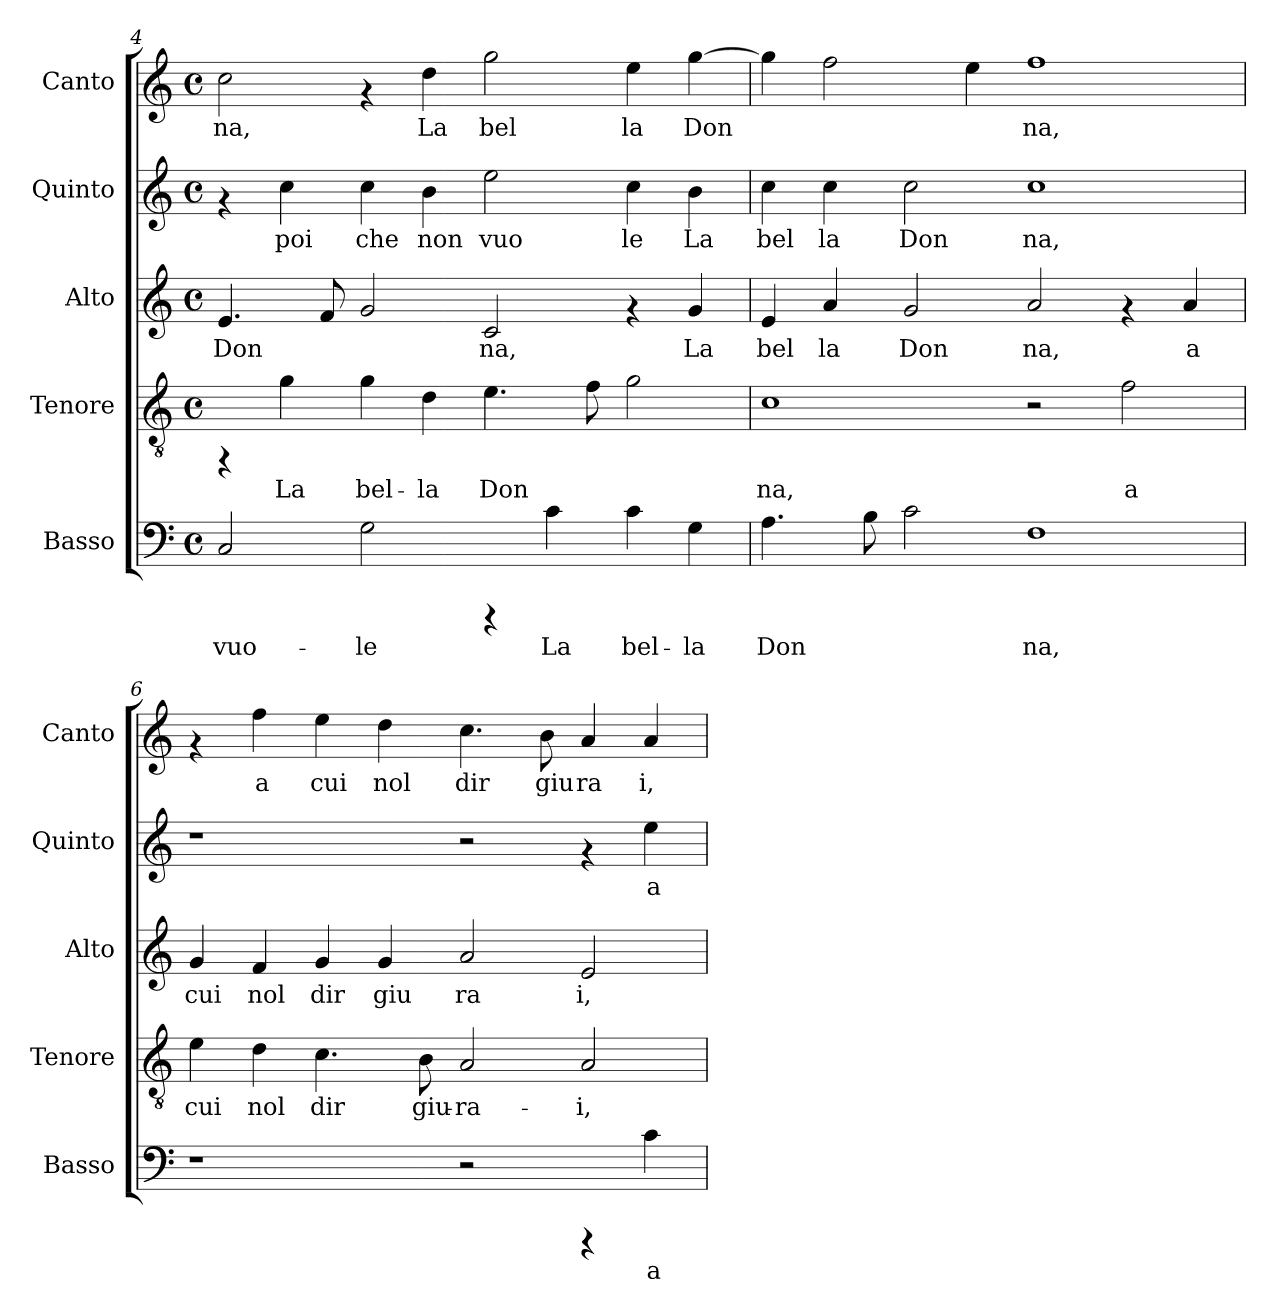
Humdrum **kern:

**kern	**text	**kern	**text	**kern	**text	**kern	**text	**kern	**text
*part5	*part5	*part4	*part4	*part3	*part3	*part2	*part2	*part1	*part1
*staff5	*staff5	*staff4	*staff4	*staff3	*staff3	*staff2	*staff2	*staff1	*staff1
*I"Basso	*	*I"Tenore	*	*I"Alto	*	*I"Quinto	*	*I"Canto	*
*I'Basso	*	*I'Tenore	*	*I'Alto	*	*I'Quinto	*	*I'Canto	*
!!LO:LB:g=z
*clefF4	*	*clefGv2	*	*clefG2	*	*clefG2	*	*clefG2	*
*k[]	*	*k[]	*	*k[]	*	*k[]	*	*k[]	*
*C:	*	*C:	*	*C:	*	*C:	*	*C:	*
*M4/4	*	*M4/4	*	*M4/4	*	*M4/4	*	*M4/4	*
*met(c)	*	*met(c)	*	*met(c)	*	*met(c)	*	*met(c)	*
=4	=4	=4	=4	=4	=4	=4	=4	=4	=4
!	!LO:LY:b:cj	!	!	!	!LO:LY:b:cj	!	!	!	!LO:LY:b:cj
2C/	vuo-	4rFF	.	4.e/	Don	4rf	.	2cc\	-na,
!	!	!	!LO:LY:b:cj	!	!	!	!LO:LY:b:cj	!	!
.	.	4g\	La	.	.	4cc\	poi	.	.
!	!	!	!	!	!LO:LY:b:cj	!	!	!	!
.	.	.	.	8f/	.	.	.	.	.
!	!LO:LY:b:cj	!	!LO:LY:b:cj	!	!LO:LY:b:cj	!	!LO:LY:b:cj	!	!
2G\	-le	4g\	bel-	2g/	.	4cc\	che	4rf	.
!	!	!	!LO:LY:b:cj	!	!	!	!LO:LY:b:cj	!	!LO:LY:b:cj
.	.	4d\	-la	.	.	4b\	non	4dd\	La
!	!	!	!LO:LY:b:cj	!	!LO:LY:b:cj	!	!LO:LY:b:cj	!	!LO:LY:b:cj
4rCCC	.	4.e\	Don-	2c/	na,	2ee\	vuo	2gg\	bel
!	!LO:LY:b:cj	!	!	!	!	!	!	!	!
4c\	La	.	.	.	.	.	.	.	.
!	!	!	!LO:LY:b:cj	!	!	!	!	!	!
.	.	8f\	--	.	.	.	.	.	.
!	!LO:LY:b:cj	!	!LO:LY:b:cj	!	!	!	!LO:LY:b:cj	!	!LO:LY:b:cj
4c\	bel-	2g\	--	4rf	.	4cc\	le	4ee\	la
!	!LO:LY:b:cj	!	!	!	!LO:LY:b:cj	!	!LO:LY:b:cj	!	!LO:LY:b:cj
4G\	-la	.	.	4g/	La	4b\	La	[>4gg\	Don
=5	=5	=5	=5	=5	=5	=5	=5	=5	=5
!	!LO:LY:b:cj	!	!LO:LY:b:cj	!	!LO:LY:b:cj	!	!LO:LY:b:cj	!	!LO:LY:b:cj
4.A\	Don-	1c	-na,	4e/	bel	4cc\	bel	4gg>\]	.
!	!	!	!	!	!LO:LY:b:cj	!	!LO:LY:b:cj	!	!LO:LY:b:cj
.	.	.	.	4a/	la	4cc\	la	2ff\	.
!	!LO:LY:b:cj	!	!	!	!	!	!	!	!
8B\	--	.	.	.	.	.	.	.	.
!	!LO:LY:b:cj	!	!	!	!LO:LY:b:cj	!	!LO:LY:b:cj	!	!
2c\	--	.	.	2g/	Don	2cc\	Don	.	.
!	!	!	!	!	!	!	!	!	!LO:LY:b:cj
.	.	.	.	.	.	.	.	4ee\	.
!	!LO:LY:b:cj	!	!	!	!LO:LY:b:cj	!	!LO:LY:b:cj	!	!LO:LY:b:cj
1F	-na,	2r	.	2a/	na,	1cc	na,	1ff	na,
!	!	!	!LO:LY:b:cj	!	!	!	!	!	!
.	.	2f\	a	4rf	.	.	.	.	.
!	!	!	!	!	!LO:LY:b:cj	!	!	!	!
.	.	.	.	4a/	a	.	.	.	.
=6	=6	=6	=6	=6	=6	=6	=6	=6	=6
!	!	!	!LO:LY:b:cj	!	!LO:LY:b:cj	!	!	!	!
1r	.	4e\	cui	4g/	cui	1r	.	4rf	.
!	!	!	!LO:LY:b:cj	!	!LO:LY:b:cj	!	!	!	!LO:LY:b:cj
.	.	4d\	nol	4f/	nol	.	.	4ff\	a
!	!	!	!LO:LY:b:cj	!	!LO:LY:b:cj	!	!	!	!LO:LY:b:cj
.	.	4.c\	dir	4g/	dir	.	.	4ee\	cui
!	!	!	!	!	!LO:LY:b:cj	!	!	!	!LO:LY:b:cj
.	.	.	.	4g/	giu	.	.	4dd\	nol
!	!	!	!LO:LY:b:cj	!	!	!	!	!	!
.	.	8B\	giu-	.	.	.	.	.	.
!	!	!	!LO:LY:b:cj	!	!LO:LY:b:cj	!	!	!	!LO:LY:b:cj
2r	.	2A/	-ra-	2a/	ra	2r	.	4.cc\	dir
!	!	!	!	!	!	!	!	!	!LO:LY:b:cj
.	.	.	.	.	.	.	.	8b\	giu
!	!	!	!LO:LY:b:cj	!	!LO:LY:b:cj	!	!	!	!LO:LY:b:cj
4rCCC	.	2A/	-i,	2e/	i,	4rf	.	4a/	ra
!	!LO:LY:b:cj	!	!	!	!	!	!LO:LY:b:cj	!	!LO:LY:b:cj
4c\	a	.	.	.	.	4ee\	a	4a/	i,
=	=	=	=	=	=	=	=	=	=
*-	*-	*-	*-	*-	*-	*-	*-	*-	*-
